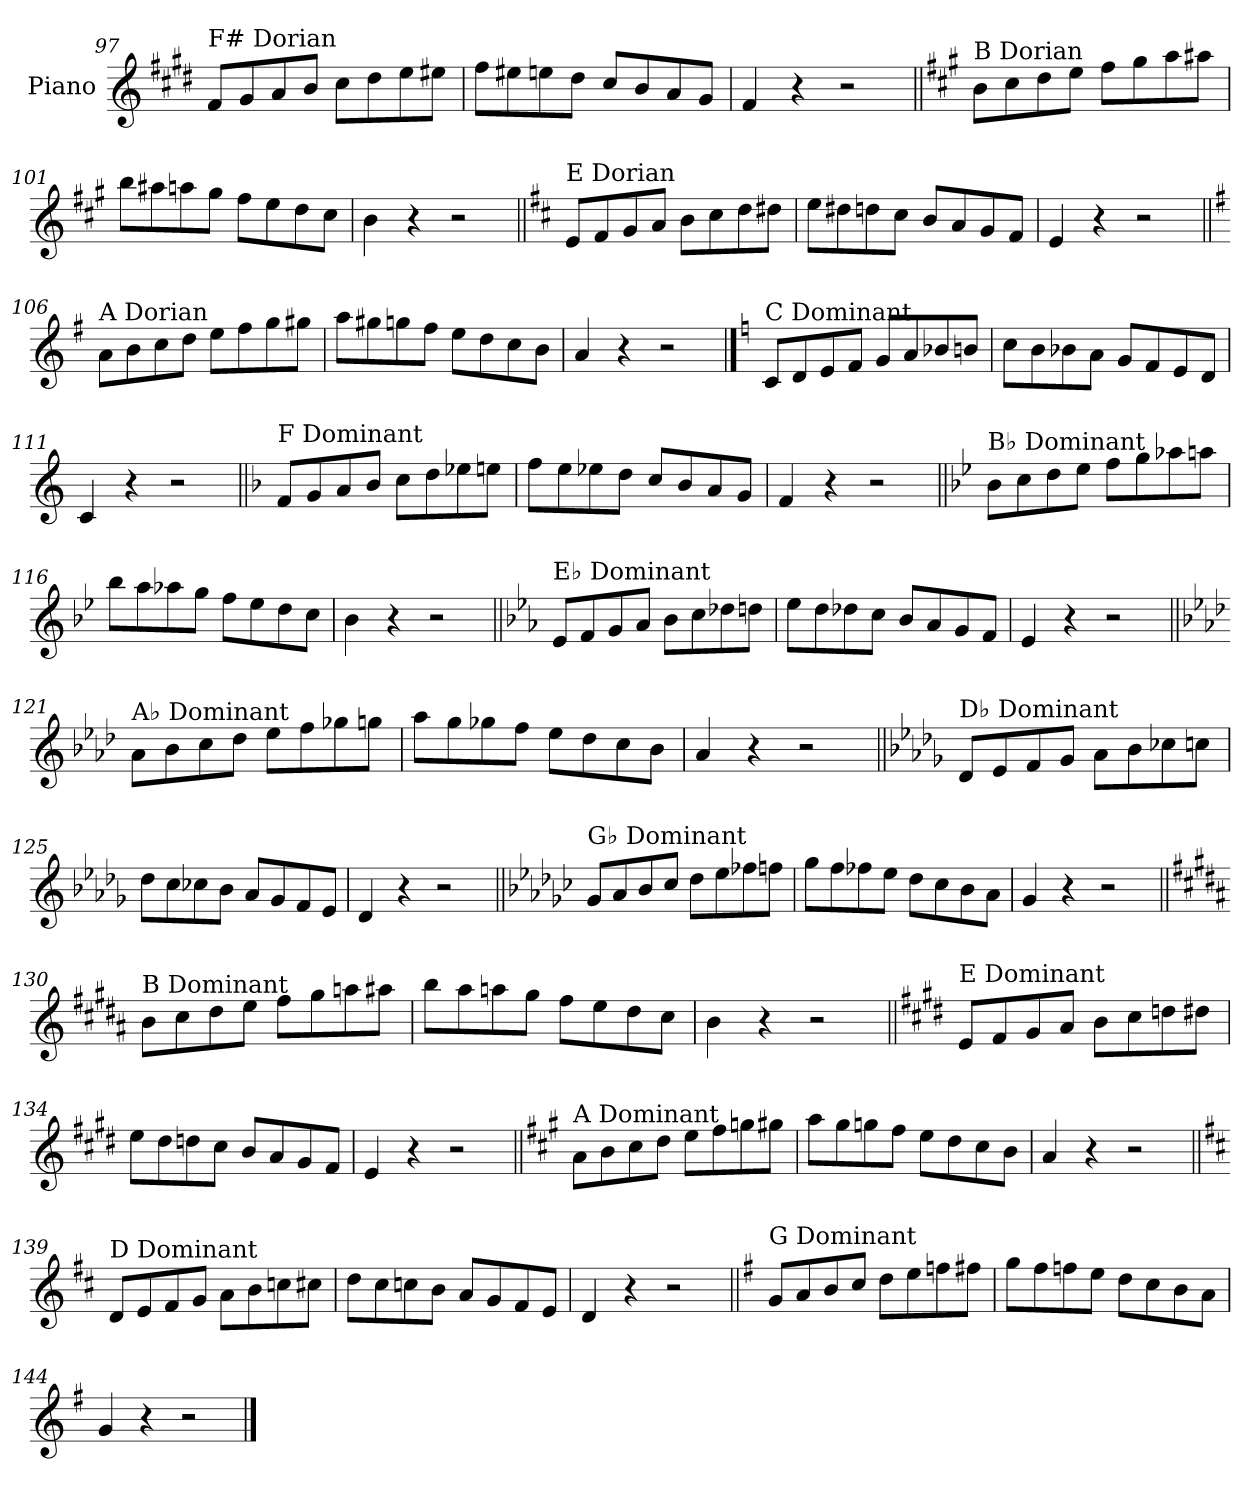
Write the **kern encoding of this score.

**kern
*part1
*staff1
*I"Piano
*I'Pno.
!!LO:LB:g=z
*clefG2
*k[f#c#g#d#]
=97
!LO:TX:a:t=F# Dorian
8f#/L
8g#/
8a/
8b/J
8cc#\L
8dd#\
8ee\
8ee#X\J
=98
8ff#\L
8ee#X\
8een\
8dd#\J
8cc#/L
8b/
8a/
8g#/J
=99
4f#/
4r
2r
=100||
*k[f#c#g#]
!LO:TX:a:t=B Dorian
8b\L
8cc#\
8dd\
8ee\J
8ff#\L
8gg#\
8aa\
8aa#X\J
=101
8bb\L
8aa#X\
8aan\
8gg#\J
8ff#\L
8ee\
8dd\
8cc#\J
=102
4b\
4r
2r
!!LO:LB:g=z
=103||
*k[f#c#]
!LO:TX:a:t=E Dorian
8e/L
8f#/
8g/
8a/J
8b\L
8cc#\
8dd\
8dd#X\J
=104
8ee\L
8dd#X\
8ddn\
8cc#\J
8b/L
8a/
8g/
8f#/J
=105
4e/
4r
2r
=106||
*k[f#]
!LO:TX:a:t=A Dorian
8a\L
8b\
8cc\
8dd\J
8ee\L
8ff#\
8gg\
8gg#X\J
=107
8aa\L
8gg#X\
8ggn\
8ff#\J
8ee\L
8dd\
8cc\
8b\J
=108
4a/
4r
2r
!!LO:PB:g=z
==109
*k[]
!LO:TX:a:t=C Dominant
8c/L
8d/
8e/
8f/J
8g/L
8a/
8b-X/
8bn/J
=110
8cc\L
8b\
8b-X\
8a\J
8g/L
8f/
8e/
8d/J
=111
4c/
4r
2r
=112||
*k[b-]
!LO:TX:a:t=F Dominant
8f/L
8g/
8a/
8b-/J
8cc\L
8dd\
8ee-X\
8een\J
=113
8ff\L
8ee\
8ee-X\
8dd\J
8cc/L
8b-/
8a/
8g/J
=114
4f/
4r
2r
!!LO:LB:g=z
=115||
*k[b-e-]
!LO:TX:a:t=B♭ Dominant
8b-\L
8cc\
8dd\
8ee-\J
8ff\L
8gg\
8aa-X\
8aan\J
=116
8bb-\L
8aa\
8aa-X\
8gg\J
8ff\L
8ee-\
8dd\
8cc\J
=117
4b-\
4r
2r
=118||
*k[b-e-a-]
!LO:TX:a:t=E♭ Dominant
8e-/L
8f/
8g/
8a-/J
8b-\L
8cc\
8dd-X\
8ddn\J
=119
8ee-\L
8dd\
8dd-X\
8cc\J
8b-/L
8a-/
8g/
8f/J
=120
4e-/
4r
2r
!!LO:LB:g=z
=121||
*k[b-e-a-d-]
!LO:TX:a:t=A♭ Dominant
8a-\L
8b-\
8cc\
8dd-\J
8ee-\L
8ff\
8gg-X\
8ggn\J
=122
8aa-\L
8gg\
8gg-X\
8ff\J
8ee-\L
8dd-\
8cc\
8b-\J
=123
4a-/
4r
2r
=124||
*k[b-e-a-d-g-]
!LO:TX:a:t=D♭ Dominant
8d-/L
8e-/
8f/
8g-/J
8a-\L
8b-\
8cc-X\
8ccn\J
=125
8dd-\L
8cc\
8cc-X\
8b-\J
8a-/L
8g-/
8f/
8e-/J
=126
4d-/
4r
2r
!!LO:LB:g=z
=127||
*k[b-e-a-d-g-c-]
!LO:TX:a:t=G♭ Dominant
8g-/L
8a-/
8b-/
8cc-/J
8dd-\L
8ee-\
8ff-X\
8ffn\J
=128
8gg-\L
8ff\
8ff-X\
8ee-\J
8dd-\L
8cc-\
8b-\
8a-\J
=129
4g-/
4r
2r
=130||
*k[f#c#g#d#a#]
!LO:TX:a:t=B Dominant
8b\L
8cc#\
8dd#\
8ee\J
8ff#\L
8gg#\
8aan\
8aa#X\J
=131
8bb\L
8aa#\
8aan\
8gg#\J
8ff#\L
8ee\
8dd#\
8cc#\J
=132
4b\
4r
2r
!!LO:LB:g=z
=133||
*k[f#c#g#d#]
!LO:TX:a:t=E Dominant
8e/L
8f#/
8g#/
8a/J
8b\L
8cc#\
8ddn\
8dd#X\J
=134
8ee\L
8dd#\
8ddn\
8cc#\J
8b/L
8a/
8g#/
8f#/J
=135
4e/
4r
2r
=136||
*k[f#c#g#]
!LO:TX:a:t=A Dominant
8a\L
8b\
8cc#\
8dd\J
8ee\L
8ff#\
8ggn\
8gg#X\J
=137
8aa\L
8gg#\
8ggn\
8ff#\J
8ee\L
8dd\
8cc#\
8b\J
=138
4a/
4r
2r
!!LO:LB:g=z
=139||
*k[f#c#]
!LO:TX:a:t=D Dominant
8d/L
8e/
8f#/
8g/J
8a\L
8b\
8ccn\
8cc#X\J
=140
8dd\L
8cc#\
8ccn\
8b\J
8a/L
8g/
8f#/
8e/J
=141
4d/
4r
2r
=142||
*k[f#]
!LO:TX:a:t=G Dominant
8g/L
8a/
8b/
8cc/J
8dd\L
8ee\
8ffn\
8ff#X\J
=143
8gg\L
8ff#\
8ffn\
8ee\J
8dd\L
8cc\
8b\
8a\J
=144
4g/
4r
2r
==
*-
